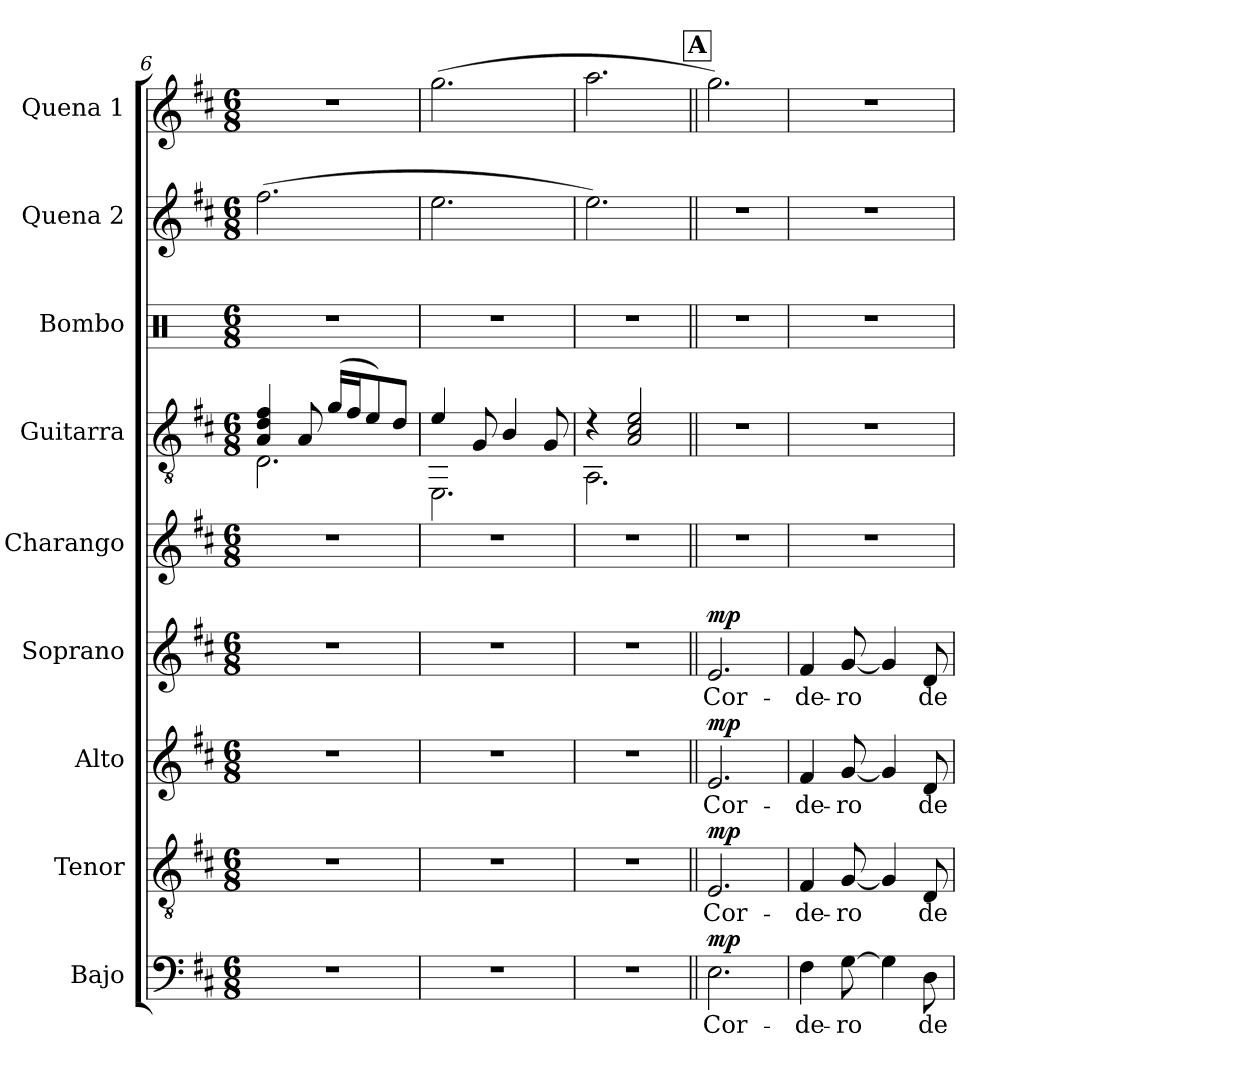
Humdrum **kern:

**kern	**text	**dynam	**kern	**text	**dynam	**kern	**text	**dynam	**kern	**text	**dynam	**kern	**kern	**kern	**kern	**kern
*part9	*part9	*part9	*part8	*part8	*part8	*part7	*part7	*part7	*part6	*part6	*part6	*part5	*part4	*part3	*part2	*part1
*staff9	*staff9	*staff9	*staff8	*staff8	*staff8	*staff7	*staff7	*staff7	*staff6	*staff6	*staff6	*staff5	*staff4	*staff3	*staff2	*staff1
*I"Bajo	*	*	*I"Tenor	*	*	*I"Alto	*	*	*I"Soprano	*	*	*I"Charango	*I"Guitarra	*I"Bombo	*I"Quena 2	*I"Quena 1
*I'B.	*	*	*I'T.	*	*	*I'A.	*	*	*I'S.	*	*	*I'Ch.	*I'Guit.	*I'Bmb.	*I'Qna. 2	*I'Qna. 1
*clefF4	*	*	*clefGv2	*	*	*clefG2	*	*	*clefG2	*	*	*clefG2	*clefGv2	*clefX	*clefG2	*clefG2
*k[f#c#]	*	*	*k[f#c#]	*	*	*k[f#c#]	*	*	*k[f#c#]	*	*	*k[f#c#]	*k[f#c#]	*k[]	*k[f#c#]	*k[f#c#]
*M6/8	*	*	*M6/8	*	*	*M6/8	*	*	*M6/8	*	*	*M6/8	*M6/8	*M6/8	*M6/8	*M6/8
=6	=6	=6	=6	=6	=6	=6	=6	=6	=6	=6	=6	=6	=6	=6	=6	=6
*	*	*	*	*	*	*	*	*	*	*	*	*	*^	*	*	*
2.r	.	.	2.r	.	.	2.r	.	.	2.r	.	.	2.r	4A/ 4d/ 4f#/	2.D\	2.r	(2.ff#\	2.r
.	.	.	.	.	.	.	.	.	.	.	.	.	8A/	.	.	.	.
.	.	.	.	.	.	.	.	.	.	.	.	.	(16g/LL	.	.	.	.
.	.	.	.	.	.	.	.	.	.	.	.	.	16f#/J	.	.	.	.
.	.	.	.	.	.	.	.	.	.	.	.	.	8e/)	.	.	.	.
.	.	.	.	.	.	.	.	.	.	.	.	.	8d/J	.	.	.	.
=7	=7	=7	=7	=7	=7	=7	=7	=7	=7	=7	=7	=7	=7	=7	=7	=7	=7
2.r	.	.	2.r	.	.	2.r	.	.	2.r	.	.	2.r	4e/	2.EE\	2.r	2.ee\	(2.gg\
.	.	.	.	.	.	.	.	.	.	.	.	.	8G/	.	.	.	.
.	.	.	.	.	.	.	.	.	.	.	.	.	4B/	.	.	.	.
.	.	.	.	.	.	.	.	.	.	.	.	.	8G/	.	.	.	.
=8	=8	=8	=8	=8	=8	=8	=8	=8	=8	=8	=8	=8	=8	=8	=8	=8	=8
2.r	.	.	2.r	.	.	2.r	.	.	2.r	.	.	2.r	4r	2.AA\	2.r	2.ee\)	2.aa\
.	.	.	.	.	.	.	.	.	.	.	.	.	2A/ 2c#/ 2e/	.	.	.	.
*	*	*	*	*	*	*	*	*	*	*	*	*	*v	*v	*	*	*
!!LO:REH:place=s1:a:B:fs=14:t=A
=9||	=9||	=9||	=9||	=9||	=9||	=9||	=9||	=9||	=9||	=9||	=9||	=9||	=9||	=9||	=9||	=9||
!	!	!LO:DY:a	!	!	!LO:DY:a	!	!	!LO:DY:a	!	!	!LO:DY:a	!	!	!	!	!
2.E\	Cor-	mp	2.E/	Cor-	mp	2.e/	Cor-	mp	2.e/	Cor-	mp	2.r	2.r	2.r	2.r	2.gg\)
=10	=10	=10	=10	=10	=10	=10	=10	=10	=10	=10	=10	=10	=10	=10	=10	=10
4F#\	-de-	.	4F#/	-de-	.	4f#/	-de-	.	4f#/	-de-	.	2.r	2.r	2.r	2.r	2.r
[8G\	-ro	.	[8G/	-ro	.	[8g/	-ro	.	[8g/	-ro	.	.	.	.	.	.
4G\]	.	.	4G/]	.	.	4g/]	.	.	4g/]	.	.	.	.	.	.	.
8D\	de	.	8D/	de	.	8d/	de	.	8d/	de	.	.	.	.	.	.
=	=	=	=	=	=	=	=	=	=	=	=	=	=	=	=	=
*-	*-	*-	*-	*-	*-	*-	*-	*-	*-	*-	*-	*-	*-	*-	*-	*-
